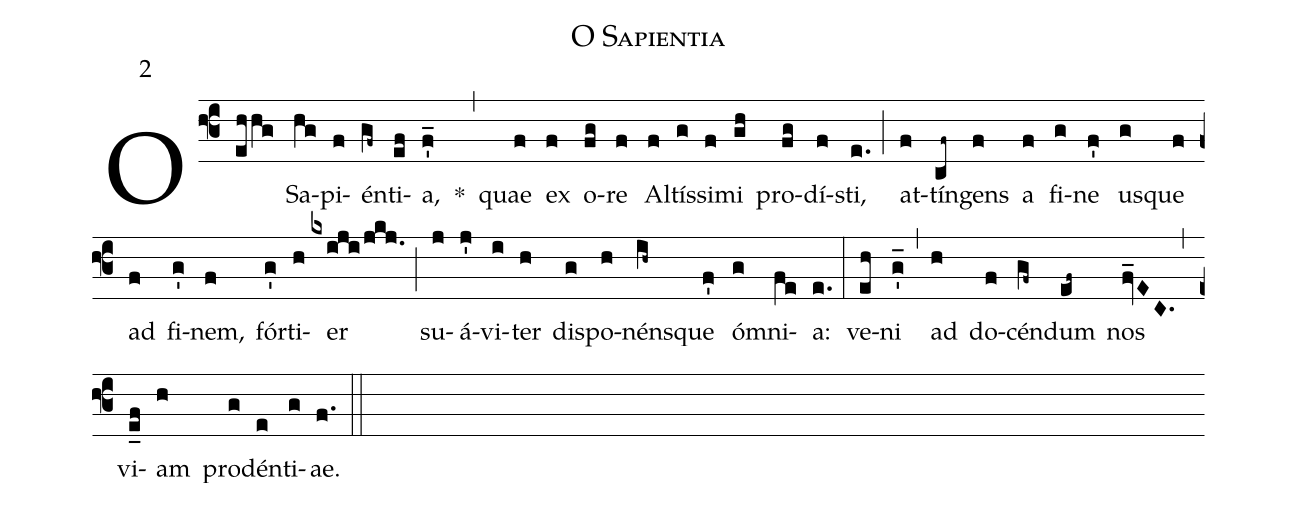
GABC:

name:O Sapientia;
mode:2;
annotation:2;
office-part:Antiphonae;
%%
(f3) O(ehhg) Sa(hg)pi(f)én(gf~)ti(ef)a,(f'_) *(,) quae(f) ex(f) o(fg)re(f) Al(f)tís(g)si(f)mi(gh) pro(fg)dí(f)sti,(e.) (;) at(f)tín(cf~)gens(f) a(f) fi(g)ne(f') u(g)sque(f) ad(f) fi(g')nem,(f) fór(g')ti(h)er(kxiji/jkj.) (;) su(j)á(j')vi(i)ter(h) di(g)spo(h)nén(ih~)sque(f') ó(g)mni(fe)a:(e.) (:) ve(eh)ni(g'_) (,) ad(h) do(f)cén(gf~)dum(ef~) nos(fv_EC.) (,) vi(e_f)am(h) pro(g)dén(e)ti(g)ae.(f.) (::)
